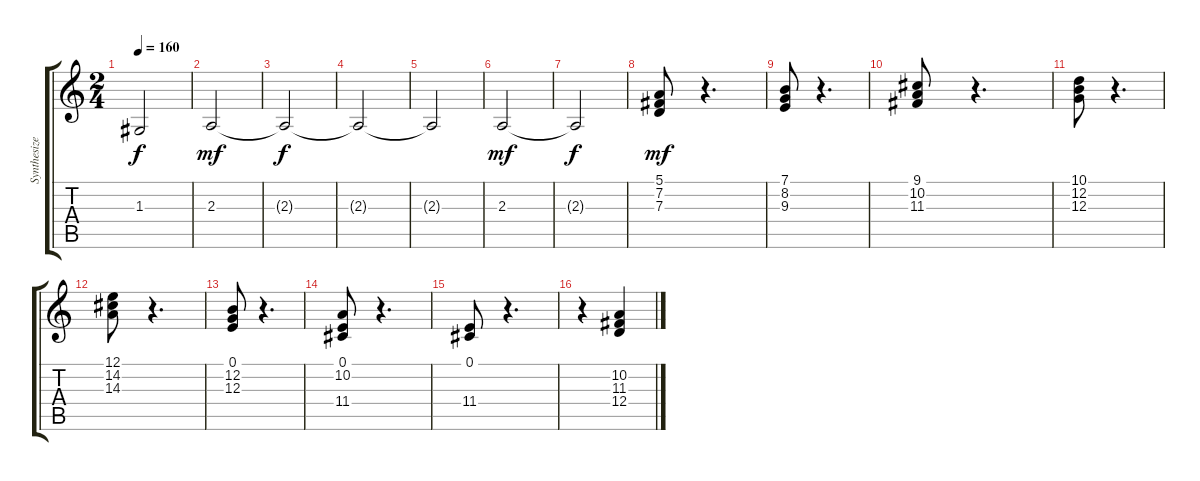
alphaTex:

\track ("Synthesizer(flute)" "Synthesize") {instrument oboe}
\staff {score tabs}
\tuning (E4 B3 G3 D3 A2 E2) {hide}
\ts (2 4)
\tempo 160
\clef g2
\ks c
1.3{t}.2{dy f} |
2.3.2{dy mf} |
2.3{t}.2{dy f} |
2.3{t}.2 |
2.3{t}.2 |
2.3.2{dy mf volume 11} |
2.3{t}.2{dy f} |
(5.1 7.2 7.3).8{dy mf} r.4{d} |
(7.1 8.2 9.3).8 r.4{d} |
(9.1 10.2 11.3).8 r.4{d} |
(10.1 12.2 12.3).8 r.4{d} |
(12.1 14.2 14.3).8 r.4{d} |
(0.1 12.2 12.3).8 r.4{d} |
(0.1 10.2 11.4).8 r.4{d} |
(0.1 11.4).8 r.4{d} |
r.4 (10.2 11.3 12.4).4
